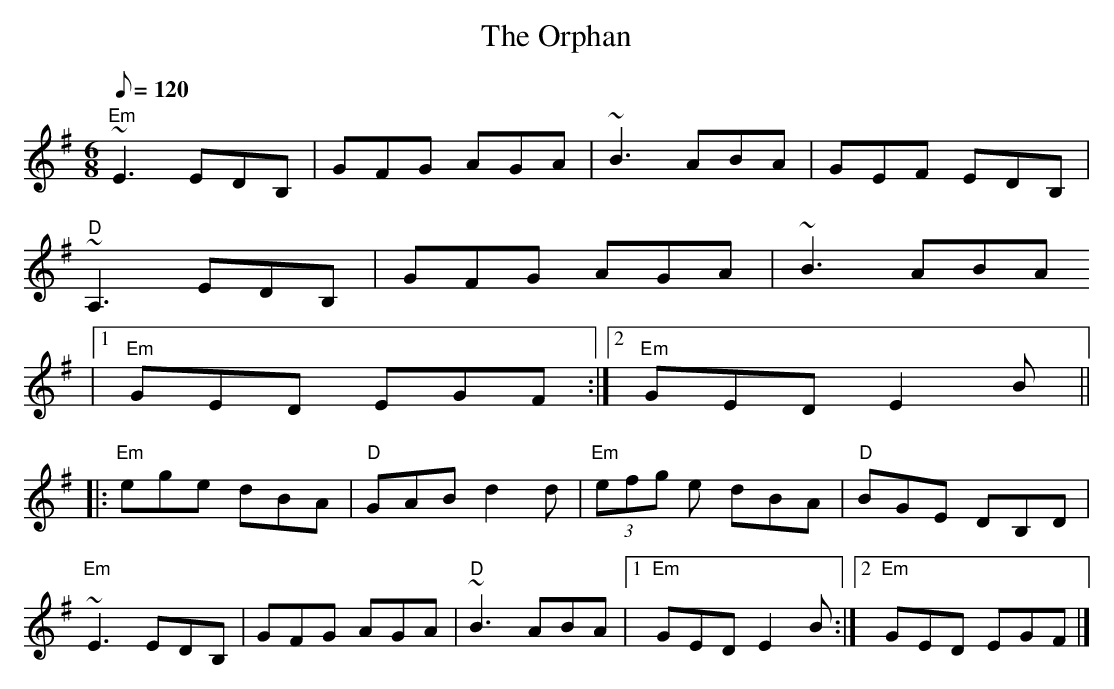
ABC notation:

X:1
T:Orphan, The
M:6/8
L:1/8
Q:120
K:Em
"Em"~E3 EDB,|GFG AGA|~B3 ABA|GEF EDB,|
"D"~A,3 EDB,|GFG AGA|~B3 ABA
|1 "Em"GED EGF:|2 "Em"GED E2B||:
"Em"ege dBA|"D"GAB d2d|"Em"(3efg e dBA|"D"BGE DB,D|
"Em"~E3 EDB,|GFG AGA|"D"~B3 ABA|1 "Em"GED E2B:|2 "Em"GED EGF|]
